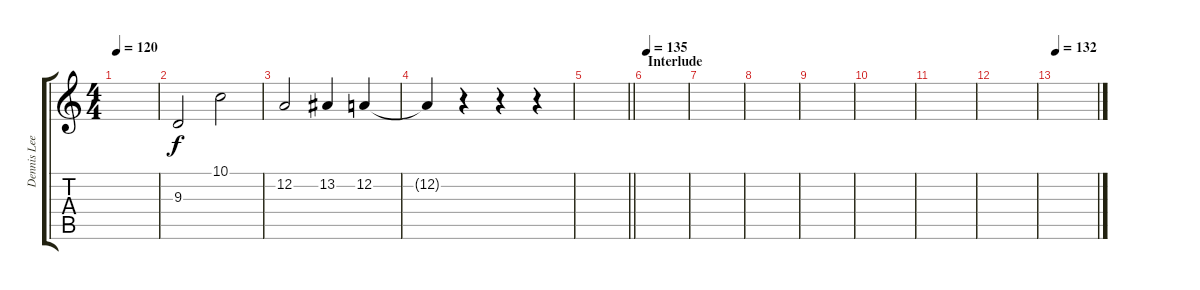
\track ("Dennis Lee - Vocals" "Dennis Lee") {instrument altosax}
\staff {score tabs}
\tuning (D4 A3 F3 C3 G2 D2) {hide}
\ts (4 4)
\tempo 120
\clef g2
\ks c
|
9.3.2 10.1.2 |
12.2.2 13.2.4 12.2.4 |
12.2{t}.4 r.4 r.4 r.4 |
\barLineRight lightlight
|
\section ("" "Interlude")
\tempo 135
|
|
|
|
|
|
|
\tempo 132
